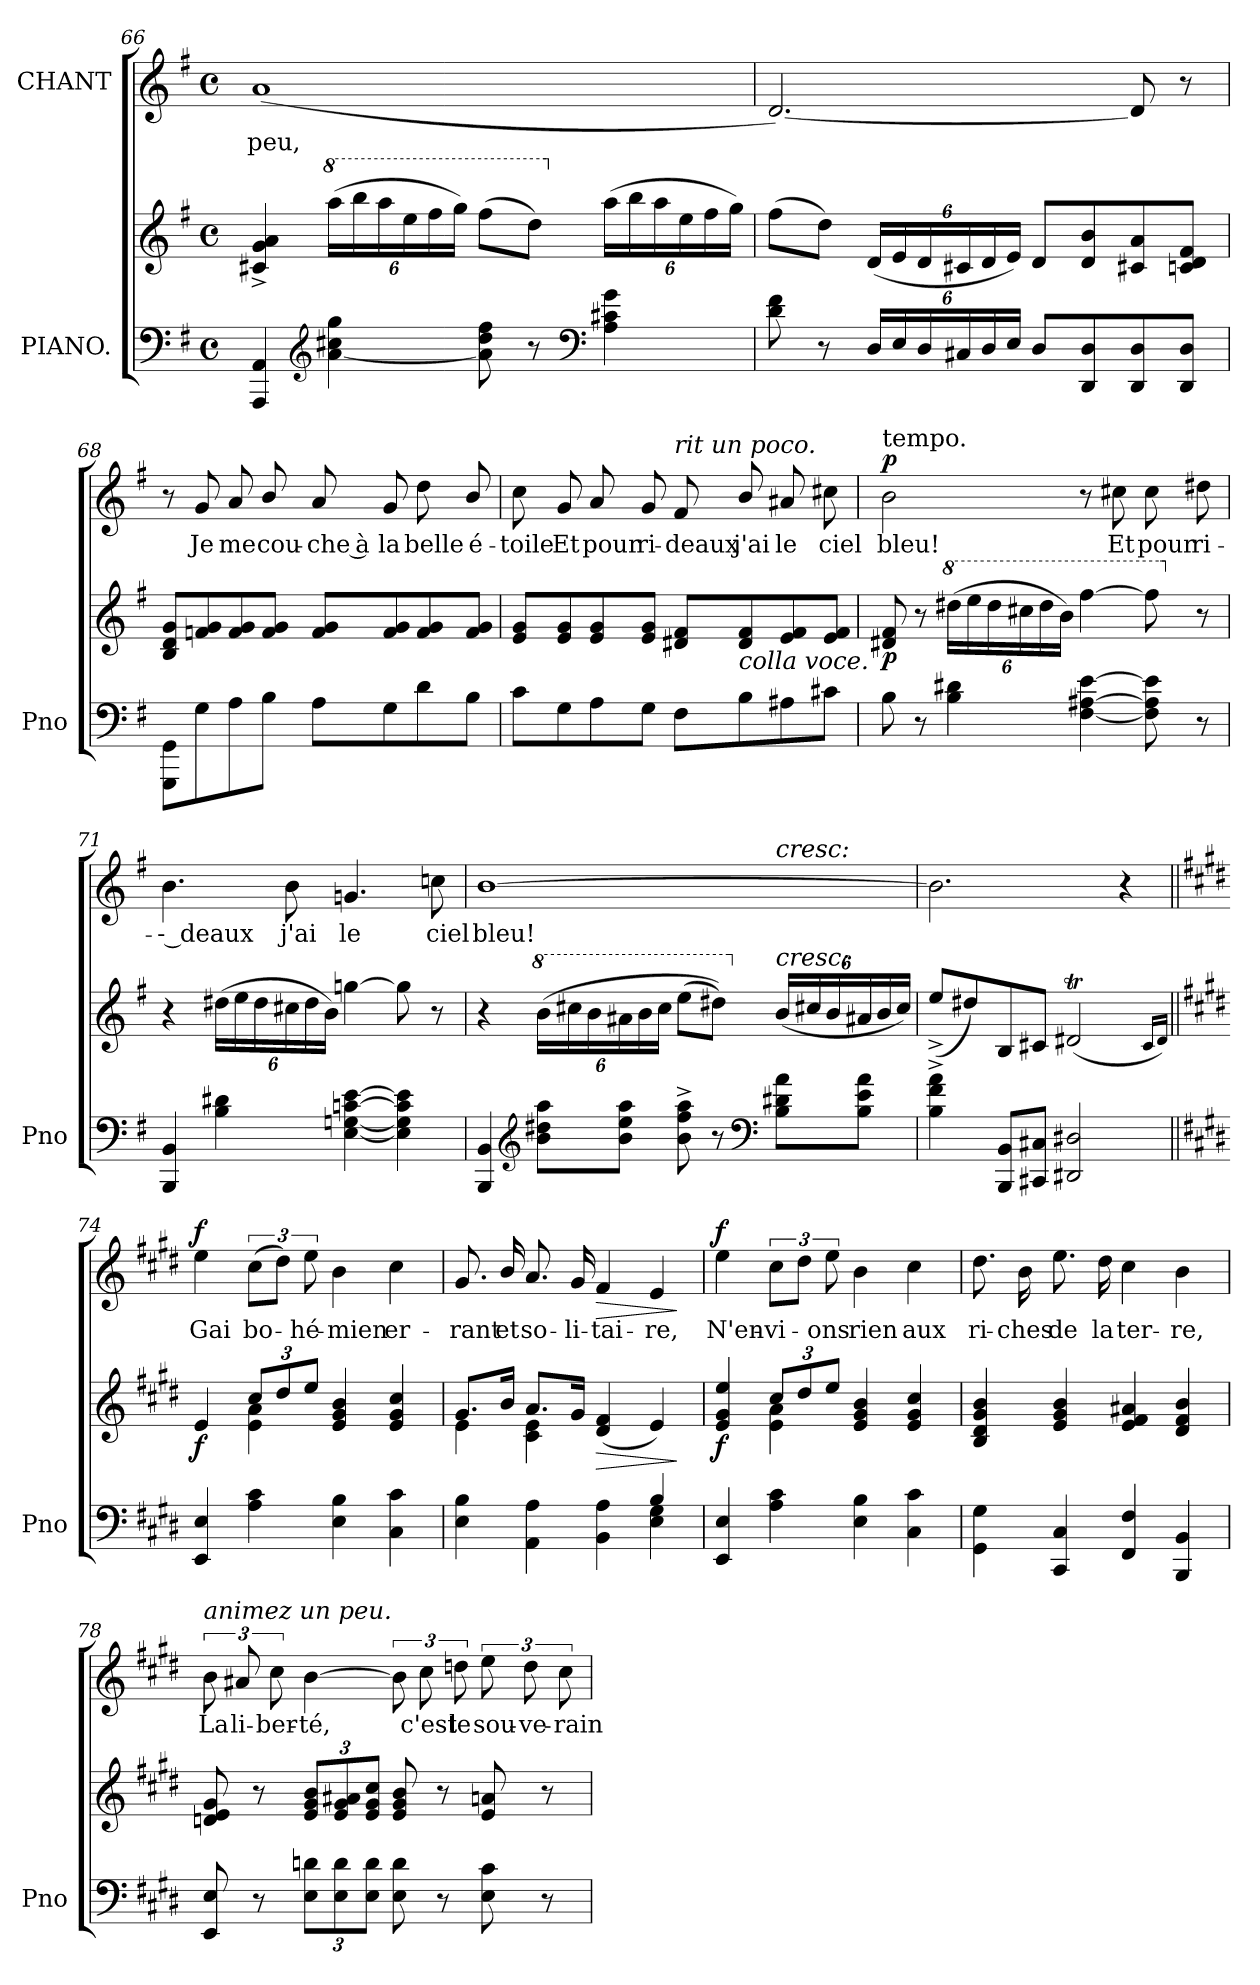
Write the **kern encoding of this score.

**kern	**kern	**dynam	**kern	**text	**dynam
*part2	*part2	*part2	*part1	*part1	*part1
*staff3	*staff2	*staff2/3	*staff1	*staff1	*staff1
*I"PIANO.	*	*	*I"CHANT	*	*
*I'Pno	*	*	*	*	*
*clefF4	*clefG2	*	*clefG2	*	*
*k[f#]	*k[f#]	*	*k[f#]	*	*
*M4/4	*M4/4	*	*M4/4	*	*
*met(c)	*met(c)	*	*met(c)	*	*
=66	=66	=66	=66	=66	=66
!	!	!	!	!LO:LY:b	!
4AAA/ 4AA/	4c#X/^ 4g/^ 4a/^	.	(<1a	peu,	.
*clefG2	*	*	*	*	*
*	*8va	*	*	*	*
*	*Xbrackettup	*	*	*	*
[4a\ 4cc#X\ 4gg\	(>24aaa\LL	.	.	.	.
.	24bbb\	.	.	.	.
.	24aaa\	.	.	.	.
.	24eee\	.	.	.	.
.	24fff#\	.	.	.	.
.	24ggg\JJ)	.	.	.	.
8a\] 8dd\ 8ff#\	(>8fff#\L	.	.	.	.
8r	8ddd\J)	.	.	.	.
*clefF4	*	*	*	*	*
*	*X8va	*	*	*	*
4A\ 4c#X\ 4g\	(>24aa\LL	.	.	.	.
.	24bb\	.	.	.	.
.	24aa\	.	.	.	.
.	24ee\	.	.	.	.
.	24ff#\	.	.	.	.
.	24gg\JJ)	.	.	.	.
=67	=67	=67	=67	=67	=67
8d\ 8f#\	(>8ff#\L	.	[2.d/)	.	.
8r	8dd\J)	.	.	.	.
*Xbrackettup	*	*	*	*	*
24D/LL	(<24d/LL	.	.	.	.
24E/	24e/	.	.	.	.
24D/	24d/	.	.	.	.
24C#X/	24c#X/	.	.	.	.
24D/	24d/	.	.	.	.
24E/JJ	24e/JJ)	.	.	.	.
8D/L	8d/L	.	.	.	.
8DD/ 8D/	8d/ 8b/	.	.	.	.
8DD/ 8D/	8c#X/ 8a/	.	8d/]	.	.
8DD/ 8D/J	8cn/ 8d/ 8f#/J	.	8r	.	.
!!LO:LB:g=z
=68	=68	=68	=68	=68	=68
8GGG\ 8GG\L	8B/ 8d/ 8g/L	.	8r	.	.
!	!	!	!	!LO:LY:b	!
8G\	8fn/ 8g/	.	8g/	Je	.
!	!	!	!	!LO:LY:b	!
8A\	8f/ 8g/	.	8a/	me	.
!	!	!	!	!LO:LY:b	!
8B\J	8f/ 8g/J	.	8b/	cou-	.
!	!	!	!	!LO:LY:b	!
8A\L	8f/ 8g/L	.	8a/	-che à	.
!	!	!	!	!LO:LY:b	!
8G\	8f/ 8g/	.	8g/	la	.
!	!	!	!	!LO:LY:b	!
8d\	8f/ 8g/	.	8dd\	belle	.
!	!	!	!	!LO:LY:b	!
8B\J	8f/ 8g/J	.	8b/	é-	.
=69	=69	=69	=69	=69	=69
!	!	!	!	!LO:LY:b	!
8c\L	8e/ 8g/L	.	8cc\	-toile	.
!	!	!	!	!LO:LY:b	!
8G\	8e/ 8g/	.	8g/	Et	.
!	!	!	!	!LO:LY:b	!
8A\	8e/ 8g/	.	8a/	pour	.
!	!	!	!	!LO:LY:b	!
8G\J	8e/ 8g/J	.	8g/	ri-	.
!	!	!	!LO:TX:a:i:t=rit  un poco.	!	!
!	!	!	!	!LO:LY:b	!
8F#\L	8d#X/ 8f#/L	.	8f#/	-deaux	.
!LO:TX:a:i:t=colla voce.	!	!	!	!	!
!	!	!	!	!LO:LY:b	!
8B\	8d#/ 8f#/	.	8b/	j'ai	.
!	!	!	!	!LO:LY:b	!
8A#X\	8e/ 8f#/	.	8a#X/	le	.
!	!	!	!	!LO:LY:b	!
8c#X\J	8e/ 8f#/J	.	8cc#X\	ciel	.
=70	=70	=70	=70	=70	=70
!	!	!	!LO:TX:a:t=tempo.	!	!
!	!	!LO:DY:b	!	!LO:LY:b	!LO:DY:a
8B\	8d#X/ 8f#/	p	2b\	bleu!	p
8r	8r	.	.	.	.
*	*8va	*	*	*	*
4B\ 4d#X\	(>24ddd#X\LL	.	.	.	.
.	24eee\	.	.	.	.
.	24ddd#\	.	.	.	.
.	24ccc#X\	.	.	.	.
.	24ddd#\	.	.	.	.
.	24bb\JJ)	.	.	.	.
[4F#\ [4A#X\ [4e\	[4fff#\	.	8r	.	.
!	!	!	!	!LO:LY:b	!
.	.	.	8cc#X\	Et	.
!	!	!	!	!LO:LY:b	!
8F#\] 8A#\] 8e\]	8fff#\]	.	8cc#\	pour	.
*	*X8va	*	*	*	*
!	!	!	!	!LO:LY:b	!
8r	8r	.	8dd#X\	ri-	.
!!LO:LB:g=z
=71	=71	=71	=71	=71	=71
!	!	!	!	!LO:LY:b	!
4BBB/ 4BB/	4r	.	4.b\	-- deaux	.
4B\ 4d#X\	(>24dd#X\LL	.	.	.	.
.	24ee\	.	.	.	.
.	24dd#\	.	.	.	.
!	!	!	!	!LO:LY:b	!
.	24cc#X\	.	8b\	j'ai	.
.	24dd#\	.	.	.	.
.	24b\JJ)	.	.	.	.
!	!	!	!	!LO:LY:b	!
[4E\ [4Gn\ [4cn\ [4e\	[4ggn\	.	4.gn/	le	.
4E\] 4G\] 4c\] 4e\]	8gg\]	.	.	.	.
!	!	!	!	!LO:LY:b	!
.	8r	.	8ccn\	ciel	.
=72	=72	=72	=72	=72	=72
!	!	!	!	!LO:LY:b	!
*	*	*	*^	*	*
4BBB/ 4BB/	4r	.	[1b	2.ryy	bleu!	.
*clefG2	*	*	*	*	*	*
*	*8va	*	*	*	*	*
8b\ 8dd#i\ 8aa\L	(>24bb\LL	.	.	.	.	.
.	24ccc#X\	.	.	.	.	.
.	24bb\	.	.	.	.	.
8b\ 8ee\ 8aa\J	24aa#X\	.	.	.	.	.
.	24bb\	.	.	.	.	.
.	24ccc#\JJ	.	.	.	.	.
8b\^ 8ff#\^ 8aa\^	(>8eee\L	.	.	.	.	.
8r	8ddd#X\J))	.	.	.	.	.
*clefF4	*	*	*	*	*	*
*	*X8va	*	*	*	*	*
!	!	!	!	!LO:TX:a:i:t=cresc&colon;	!	!
!	!LO:TX:a:i:t=cresc&colon;	!	!	!	!	!
8B\ 8d#X\ 8a\L	(<24b/LL	.	.	4ryy	.	.
.	24cc#X/	.	.	.	.	.
.	24b/	.	.	.	.	.
8B\ 8e\ 8a\J	24a#X/	.	.	.	.	.
.	24b/	.	.	.	.	.
.	24cc#/JJ)	.	.	.	.	.
*	*	*	*v	*v	*	*
=73	=73	=73	=73	=73	=73
4B\^ 4f#\^ 4a\^	(<8ee^/L	.	2.b\]	.	.
.	8dd#X/)	.	.	.	.
8BBB/ 8BB/L	8B/	.	.	.	.
8CC#X/ 8C#X/J	8c#X/J	.	.	.	.
2DD#X/ 2D#X/	(<2d#Xt/	.	.	.	.
.	.	.	4r	.	.
.	16qc#/LL	.	.	.	.
.	16qd#/JJ)	.	.	.	.
!!LO:PB:g=z
=74||	=74||	=74||	=74||	=74||	=74||
*k[f#c#g#d#]	*k[f#c#g#d#]	*	*k[f#c#g#d#]	*	*
*	*^	*	*	*	*
!	!	!	!LO:DY:b	!	!LO:LY:b	!LO:DY:a
4EE/ 4E/	4e/	4ryy	f	4ee\	Gai	f
!	!	!	!	!	!LO:LY:b	!
4A\ 4c#\	12cc#/L	4e\ 4a\	.	(>12cc#\L	bo-	.
.	12dd#/	.	.	12dd#\J)	.	.
!	!	!	!	!	!LO:LY:b	!
.	12ee/J	.	.	12ee\	-hé-	.
!	!	!	!	!	!LO:LY:b	!
4E\ 4B\	4e/ 4g#/ 4b/	2ryy	.	4b\	-mien	.
!	!	!	!	!	!LO:LY:b	!
4C#\ 4c#\	4e/ 4g#/ 4cc#/	.	.	4cc#\	er-	.
=75	=75	=75	=75	=75	=75	=75
*^	*	*	*	*	*	*
!	!	!	!	!	!	!LO:LY:b	!
2.ryy	4E\ 4B\	8.g#/L	4e\	.	8.g#/	-rant	.
!	!	!	!	!	!	!LO:LY:b	!
.	.	16b/Jk	.	.	16b/	et	.
!	!	!	!	!	!	!LO:LY:b	!
.	4AA\ 4A\	8.a/L	4c#\ 4e\	.	8.a/	so-	.
!	!	!	!	!	!	!LO:LY:b	!
.	.	16g#/Jk	.	.	16g#/	-li-	.
!	!	!	!	!LO:HP:b	!	!LO:LY:b	!LO:HP:b
.	4BB\ 4A\	(<4d#/ 4f#/	2ryy	>	4f#/	-tai-	>
!	!	!	!	!	!	!LO:LY:b	!
4B/	4E\ 4G#\	4e/)	.	.	4e/	-re,	.
*v	*v	*	*	*	*	*	*
*	*v	*v	*	*	*	*
.	.	]	.	.	]
=76	=76	=76	=76	=76	=76
*	*^	*	*	*	*
!	!	!	!LO:DY:b	!	!LO:LY:b	!LO:DY:a
4EE/ 4E/	4e/ 4g#/ 4ee/	4ryy	f	4ee\	N'en-	f
!	!	!	!	!	!LO:LY:b	!
4A\ 4c#\	12cc#/L	4e\ 4a\	.	12cc#\L	-vi-	.
.	12dd#/	.	.	12dd#\J	.	.
!	!	!	!	!	!LO:LY:b	!
.	12ee/J	.	.	12ee\	-ons	.
!	!	!	!	!	!LO:LY:b	!
4E\ 4B\	4e/ 4g#/ 4b/	2ryy	.	4b\	rien	.
!	!	!	!	!	!LO:LY:b	!
4C#\ 4c#\	4e/ 4g#/ 4cc#/	.	.	4cc#\	aux	.
*	*v	*v	*	*	*	*
=77	=77	=77	=77	=77	=77
!	!	!	!	!LO:LY:b	!
4GG#\ 4G#\	4B/ 4d#/ 4g#/ 4b/	.	8.dd#\	ri-	.
!	!	!	!	!LO:LY:b	!
.	.	.	16b\	-ches	.
!	!	!	!	!LO:LY:b	!
4CC#/ 4C#/	4e/ 4g#/ 4b/	.	8.ee\	de	.
!	!	!	!	!LO:LY:b	!
.	.	.	16dd#\	la	.
!	!	!	!	!LO:LY:b	!
4FF#/ 4F#/	4e/ 4f#/ 4a#X/	.	4cc#\	ter-	.
!	!	!	!	!LO:LY:b	!
4BBB/ 4BB/	4d#/ 4f#/ 4b/	.	4b\	-re,	.
!!LO:LB:g=z
=78	=78	=78	=78	=78	=78
!	!	!	!LO:TX:a:i:t=animez un peu.	!	!
!	!	!	!	!LO:LY:b	!
8EE/ 8E/	8dn/ 8e/ 8g#/	.	12b\	-La	.
!	!	!	!	!LO:LY:b	!
.	.	.	12a#X/	li-	.
8r	8r	.	.	.	.
!	!	!	!	!LO:LY:b	!
.	.	.	12cc#\	-ber-	.
!	!	!	!	!LO:LY:b	!
12E\ 12dn\L	12e/ 12g#/ 12b/L	.	[4b\	-té,	.
12E\ 12d\	12e/ 12g#/ 12a#X/	.	.	.	.
12E\ 12d\J	12e/ 12g#/ 12cc#/J	.	.	.	.
8E\ 8d\	8e/ 8g#/ 8b/	.	12b\]	.	.
!	!	!	!	!LO:LY:b	!
.	.	.	12cc#\	c'est	.
8r	8r	.	.	.	.
!	!	!	!	!LO:LY:b	!
.	.	.	12ddn\	le	.
!	!	!	!	!LO:LY:b	!
8E\ 8c#\	8e/ 8an/	.	12ee\	sou-	.
!	!	!	!	!LO:LY:b	!
.	.	.	12dd\	-ve-	.
8r	8r	.	.	.	.
!	!	!	!	!LO:LY:b	!
.	.	.	12cc#\	-rain	.
=	=	=	=	=	=
*-	*-	*-	*-	*-	*-
